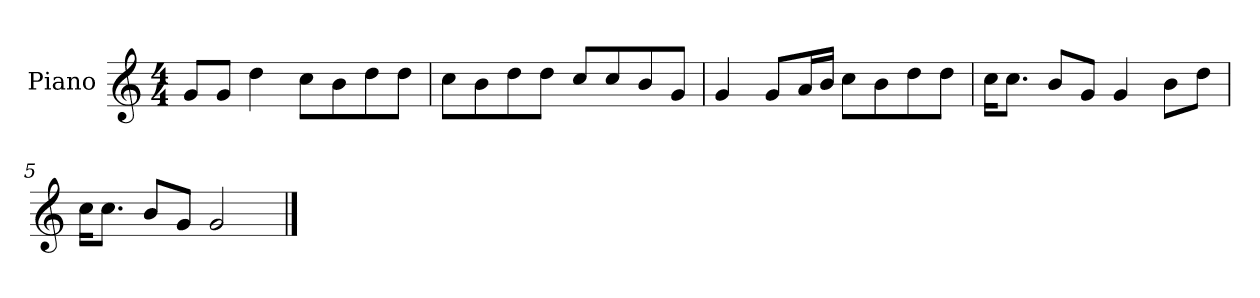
**kern
*part1
*staff1
*I"Piano
*I'P-no
*clefG2
*k[]
*M4/4
*MM90
=1
8g/L
8g/J
4dd\
8cc\L
8b\
8dd\
8dd\J
=2
8cc\L
8b\
8dd\
8dd\J
8cc/L
8cc/
8b/
8g/J
=3
4g/
8g/L
16a/L
16b/JJ
8cc\L
8b\
8dd\
8dd\J
=4
16cc\KL
8.cc\J
8b/L
8g/J
4g/
8b\L
8dd\J
=5
16cc\KL
8.cc\J
8b/L
8g/J
2g/
==
*-
